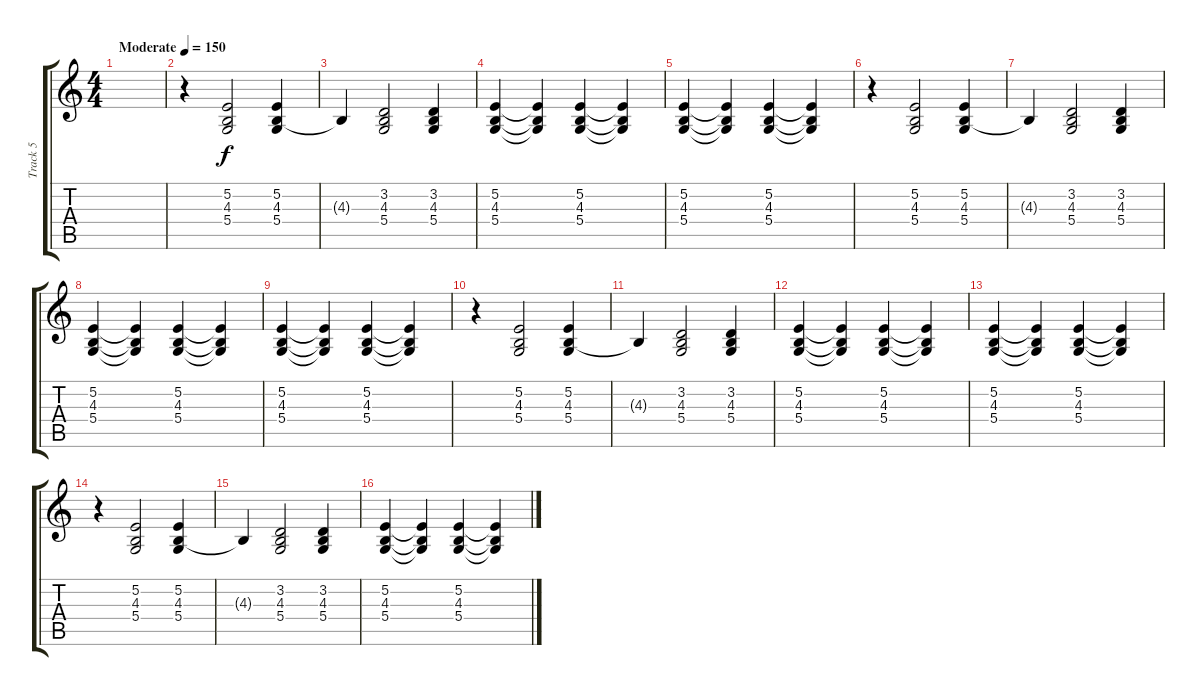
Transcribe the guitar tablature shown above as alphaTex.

\track ("Track 5" "Track 5") {instrument acousticgrandpiano}
\staff {score tabs}
\tuning (E4 B3 G3 D3 A2 E2) {hide}
\ts (4 4)
\tempo (150 "Moderate")
\clef g2
\ks c
|
r.4 (5.2 4.3 5.4).2 (5.2 4.3 5.4).4 |
4.3{t}.4 (3.2 4.3 5.4).2 (3.2 4.3 5.4).4 |
(5.2 4.3 5.4).4 (5.2{t} 4.3{t} 5.4{t}).4 (5.2 4.3 5.4).4 (5.2{t} 4.3{t} 5.4{t}).4 |
(5.2 4.3 5.4).4 (5.2{t} 4.3{t} 5.4{t}).4 (5.2 4.3 5.4).4 (5.2{t} 4.3{t} 5.4{t}).4 |
r.4 (5.2 4.3 5.4).2 (5.2 4.3 5.4).4 |
4.3{t}.4 (3.2 4.3 5.4).2 (3.2 4.3 5.4).4 |
(5.2 4.3 5.4).4 (5.2{t} 4.3{t} 5.4{t}).4 (5.2 4.3 5.4).4 (5.2{t} 4.3{t} 5.4{t}).4 |
(5.2 4.3 5.4).4 (5.2{t} 4.3{t} 5.4{t}).4 (5.2 4.3 5.4).4 (5.2{t} 4.3{t} 5.4{t}).4 |
r.4 (5.2 4.3 5.4).2 (5.2 4.3 5.4).4 |
4.3{t}.4 (3.2 4.3 5.4).2 (3.2 4.3 5.4).4 |
(5.2 4.3 5.4).4 (5.2{t} 4.3{t} 5.4{t}).4 (5.2 4.3 5.4).4 (5.2{t} 4.3{t} 5.4{t}).4 |
(5.2 4.3 5.4).4 (5.2{t} 4.3{t} 5.4{t}).4 (5.2 4.3 5.4).4 (5.2{t} 4.3{t} 5.4{t}).4 |
r.4 (5.2 4.3 5.4).2 (5.2 4.3 5.4).4 |
4.3{t}.4 (3.2 4.3 5.4).2 (3.2 4.3 5.4).4 |
(5.2 4.3 5.4).4 (5.2{t} 4.3{t} 5.4{t}).4 (5.2 4.3 5.4).4 (5.2{t} 4.3{t} 5.4{t}).4
